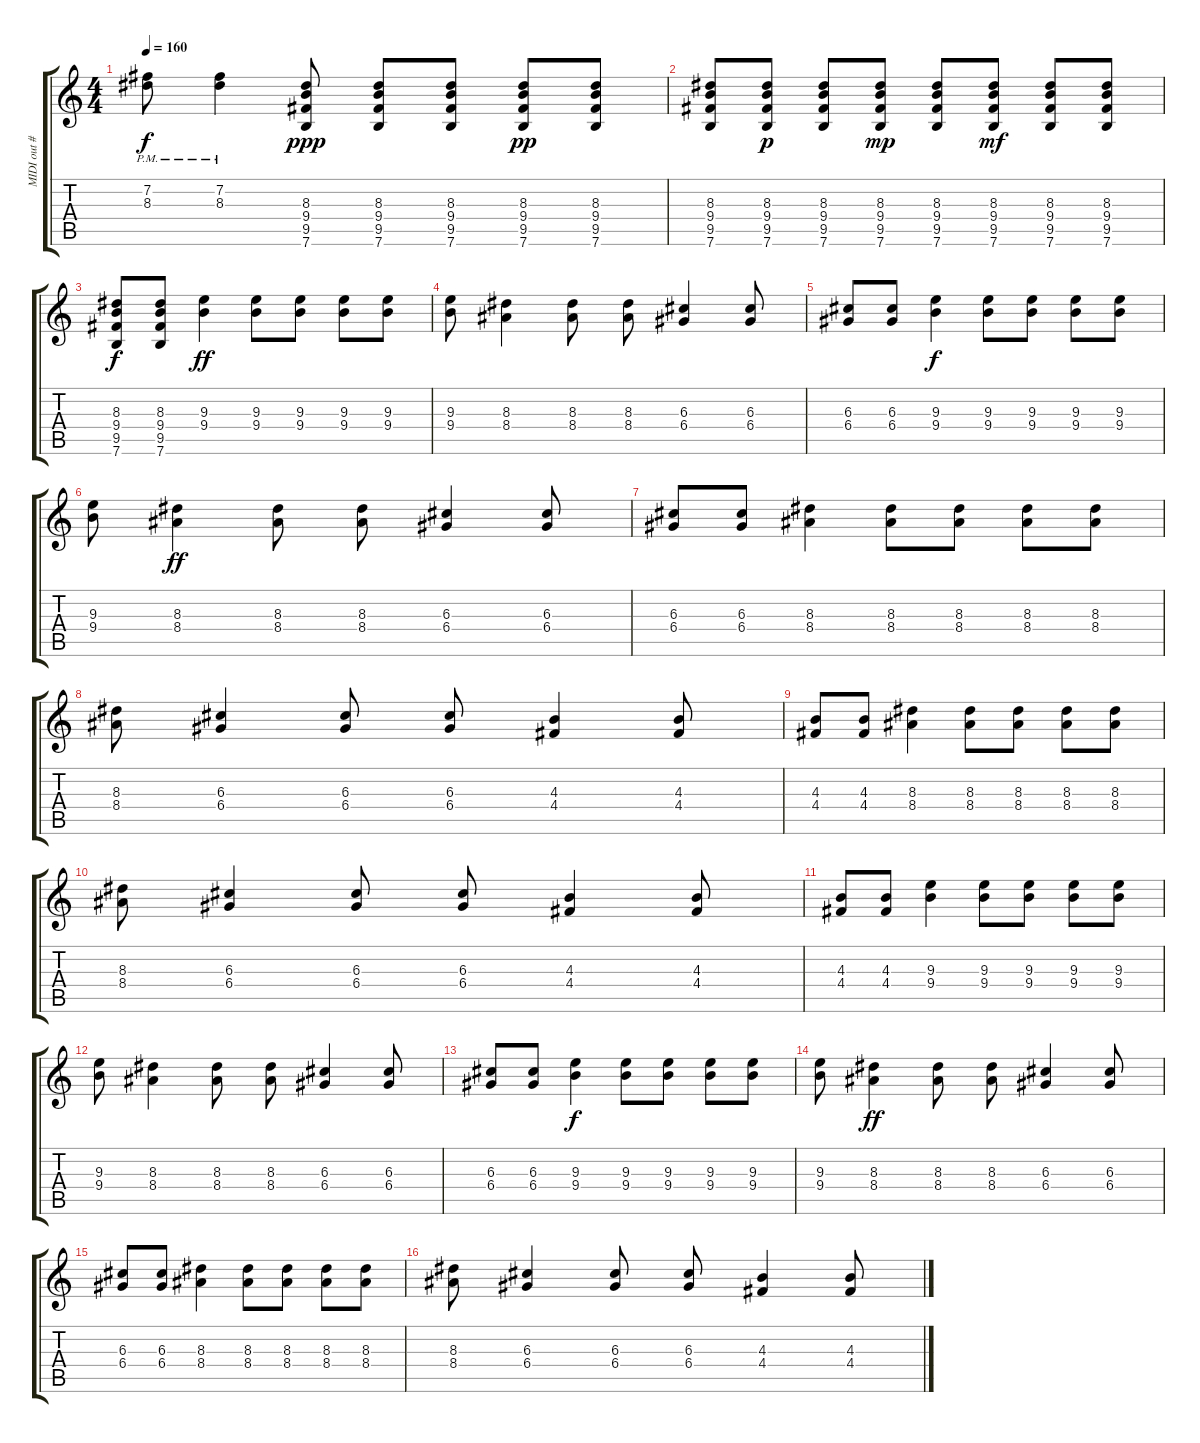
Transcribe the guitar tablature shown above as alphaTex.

\track ("MIDI out #2" "MIDI out #") {instrument overdrivenguitar}
\staff {score tabs}
\tuning (E4 B3 G3 D3 A2 E2) {hide}
\ts (4 4)
\tempo 160
\clef g2
\ks c
(7.2{pm} 8.3{pm}).8{dy f} (7.2{pm} 8.3{pm}).4 (8.3 9.4 9.5 7.6).8{dy ppp} (8.3 9.4 9.5 7.6).8 (8.3 9.4 9.5 7.6).8 (8.3 9.4 9.5 7.6).8{dy pp} (8.3 9.4 9.5 7.6).8 |
(8.3 9.4 9.5 7.6).8 (8.3 9.4 9.5 7.6).8{dy p} (8.3 9.4 9.5 7.6).8 (8.3 9.4 9.5 7.6).8{dy mp} (8.3 9.4 9.5 7.6).8 (8.3 9.4 9.5 7.6).8{dy mf} (8.3 9.4 9.5 7.6).8 (8.3 9.4 9.5 7.6).8 |
(8.3 9.4 9.5 7.6).8{dy f} (8.3 9.4 9.5 7.6).8 (9.3 9.4).4{dy ff} (9.3 9.4).8 (9.3 9.4).8 (9.3 9.4).8 (9.3 9.4).8 |
(9.3 9.4).8 (8.3 8.4).4 (8.3 8.4).8 (8.3 8.4).8 (6.3 6.4).4 (6.3 6.4).8 |
(6.3 6.4).8 (6.3 6.4).8 (9.3 9.4).4{dy f} (9.3 9.4).8 (9.3 9.4).8 (9.3 9.4).8 (9.3 9.4).8 |
(9.3 9.4).8 (8.3 8.4).4{dy ff} (8.3 8.4).8 (8.3 8.4).8 (6.3 6.4).4 (6.3 6.4).8 |
(6.3 6.4).8 (6.3 6.4).8 (8.3 8.4).4 (8.3 8.4).8 (8.3 8.4).8 (8.3 8.4).8 (8.3 8.4).8 |
(8.3 8.4).8 (6.3 6.4).4 (6.3 6.4).8 (6.3 6.4).8 (4.3 4.4).4 (4.3 4.4).8 |
(4.3 4.4).8 (4.3 4.4).8 (8.3 8.4).4 (8.3 8.4).8 (8.3 8.4).8 (8.3 8.4).8 (8.3 8.4).8 |
(8.3 8.4).8 (6.3 6.4).4 (6.3 6.4).8 (6.3 6.4).8 (4.3 4.4).4 (4.3 4.4).8 |
(4.3 4.4).8 (4.3 4.4).8 (9.3 9.4).4 (9.3 9.4).8 (9.3 9.4).8 (9.3 9.4).8 (9.3 9.4).8 |
(9.3 9.4).8 (8.3 8.4).4 (8.3 8.4).8 (8.3 8.4).8 (6.3 6.4).4 (6.3 6.4).8 |
(6.3 6.4).8 (6.3 6.4).8 (9.3 9.4).4{dy f} (9.3 9.4).8 (9.3 9.4).8 (9.3 9.4).8 (9.3 9.4).8 |
(9.3 9.4).8 (8.3 8.4).4{dy ff} (8.3 8.4).8 (8.3 8.4).8 (6.3 6.4).4 (6.3 6.4).8 |
(6.3 6.4).8 (6.3 6.4).8 (8.3 8.4).4 (8.3 8.4).8 (8.3 8.4).8 (8.3 8.4).8 (8.3 8.4).8 |
(8.3 8.4).8 (6.3 6.4).4 (6.3 6.4).8 (6.3 6.4).8 (4.3 4.4).4 (4.3 4.4).8
